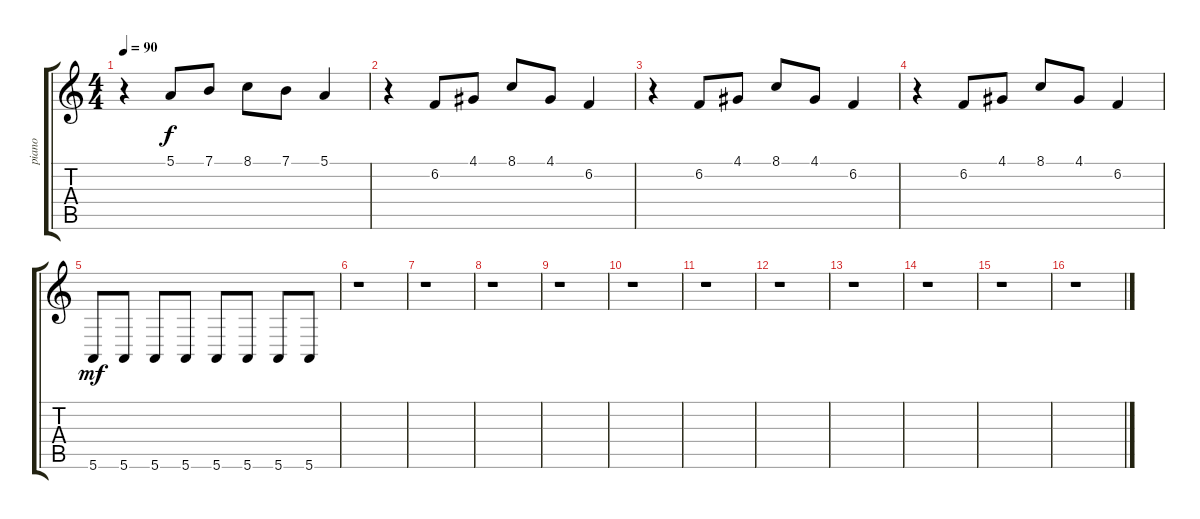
\track ("piano" "piano") {instrument acousticgrandpiano}
\staff {score tabs}
\tuning (E4 B3 G3 D3 A2 E2) {hide}
\ts (4 4)
\tempo 90
\clef g2
\ks c
r.4{dy f} 5.1.8{instrument harpsichord} 7.1.8{instrument harpsichord} 8.1.8{instrument harpsichord} 7.1.8{instrument harpsichord} 5.1.4{instrument harpsichord} |
r.4 6.2.8{instrument harpsichord} 4.1.8{instrument harpsichord} 8.1.8{instrument harpsichord} 4.1.8{instrument harpsichord} 6.2.4{instrument harpsichord} |
r.4 6.2.8{instrument harpsichord} 4.1.8{instrument harpsichord} 8.1.8{instrument harpsichord} 4.1.8{instrument harpsichord} 6.2.4{instrument harpsichord} |
r.4 6.2.8{instrument harpsichord} 4.1.8{instrument harpsichord} 8.1.8{instrument harpsichord} 4.1.8{instrument harpsichord} 6.2.4{instrument harpsichord} |
5.6.8{dy mf instrument harpsichord} 5.6.8{instrument harpsichord} 5.6.8{instrument harpsichord} 5.6.8{instrument harpsichord} 5.6.8{instrument harpsichord} 5.6.8{instrument harpsichord} 5.6.8{instrument harpsichord} 5.6.8{instrument harpsichord} |
r.1 |
r.1 |
r.1 |
r.1 |
r.1 |
r.1 |
r.1 |
r.1 |
r.1 |
r.1 |
r.1
